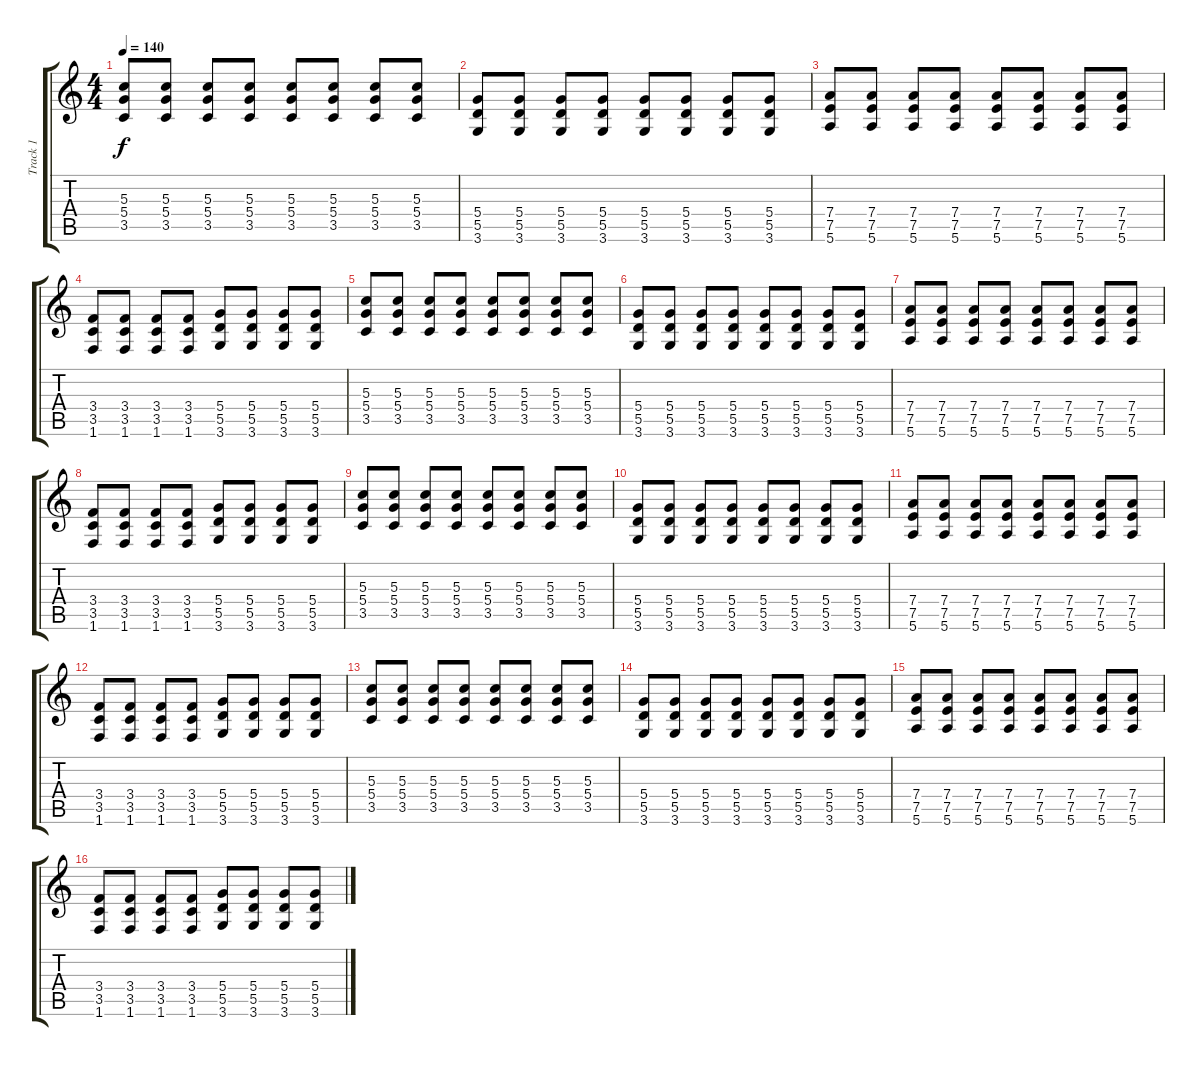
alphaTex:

\track ("Track 1" "Track 1") {instrument electricguitarjazz}
\staff {score tabs}
\tuning (E4 B3 G3 D3 A2 E2) {hide}
\ts (4 4)
\tempo 140
\clef g2
\ks c
(5.3 5.4 3.5).8{dy f instrument electricguitarclean} (5.3 5.4 3.5).8 (5.3 5.4 3.5).8 (5.3 5.4 3.5).8 (5.3 5.4 3.5).8 (5.3 5.4 3.5).8 (5.3 5.4 3.5).8 (5.3 5.4 3.5).8 |
(5.4 5.5 3.6).8 (5.4 5.5 3.6).8 (5.4 5.5 3.6).8 (5.4 5.5 3.6).8 (5.4 5.5 3.6).8 (5.4 5.5 3.6).8 (5.4 5.5 3.6).8 (5.4 5.5 3.6).8 |
(7.4 7.5 5.6).8 (7.4 7.5 5.6).8 (7.4 7.5 5.6).8 (7.4 7.5 5.6).8 (7.4 7.5 5.6).8 (7.4 7.5 5.6).8 (7.4 7.5 5.6).8 (7.4 7.5 5.6).8 |
(3.4 3.5 1.6).8 (3.4 3.5 1.6).8 (3.4 3.5 1.6).8 (3.4 3.5 1.6).8 (5.4 5.5 3.6).8 (5.4 5.5 3.6).8 (5.4 5.5 3.6).8 (5.4 5.5 3.6).8 |
(5.3 5.4 3.5).8 (5.3 5.4 3.5).8 (5.3 5.4 3.5).8 (5.3 5.4 3.5).8 (5.3 5.4 3.5).8 (5.3 5.4 3.5).8 (5.3 5.4 3.5).8 (5.3 5.4 3.5).8 |
(5.4 5.5 3.6).8 (5.4 5.5 3.6).8 (5.4 5.5 3.6).8 (5.4 5.5 3.6).8 (5.4 5.5 3.6).8 (5.4 5.5 3.6).8 (5.4 5.5 3.6).8 (5.4 5.5 3.6).8 |
(7.4 7.5 5.6).8 (7.4 7.5 5.6).8 (7.4 7.5 5.6).8 (7.4 7.5 5.6).8 (7.4 7.5 5.6).8 (7.4 7.5 5.6).8 (7.4 7.5 5.6).8 (7.4 7.5 5.6).8 |
(3.4 3.5 1.6).8 (3.4 3.5 1.6).8 (3.4 3.5 1.6).8 (3.4 3.5 1.6).8 (5.4 5.5 3.6).8 (5.4 5.5 3.6).8 (5.4 5.5 3.6).8 (5.4 5.5 3.6).8 |
(5.3 5.4 3.5).8 (5.3 5.4 3.5).8 (5.3 5.4 3.5).8 (5.3 5.4 3.5).8 (5.3 5.4 3.5).8 (5.3 5.4 3.5).8 (5.3 5.4 3.5).8 (5.3 5.4 3.5).8 |
(5.4 5.5 3.6).8 (5.4 5.5 3.6).8 (5.4 5.5 3.6).8 (5.4 5.5 3.6).8 (5.4 5.5 3.6).8 (5.4 5.5 3.6).8 (5.4 5.5 3.6).8 (5.4 5.5 3.6).8 |
(7.4 7.5 5.6).8 (7.4 7.5 5.6).8 (7.4 7.5 5.6).8 (7.4 7.5 5.6).8 (7.4 7.5 5.6).8 (7.4 7.5 5.6).8 (7.4 7.5 5.6).8 (7.4 7.5 5.6).8 |
(3.4 3.5 1.6).8 (3.4 3.5 1.6).8 (3.4 3.5 1.6).8 (3.4 3.5 1.6).8 (5.4 5.5 3.6).8 (5.4 5.5 3.6).8 (5.4 5.5 3.6).8 (5.4 5.5 3.6).8 |
(5.3 5.4 3.5).8 (5.3 5.4 3.5).8 (5.3 5.4 3.5).8 (5.3 5.4 3.5).8 (5.3 5.4 3.5).8 (5.3 5.4 3.5).8 (5.3 5.4 3.5).8 (5.3 5.4 3.5).8 |
(5.4 5.5 3.6).8 (5.4 5.5 3.6).8 (5.4 5.5 3.6).8 (5.4 5.5 3.6).8 (5.4 5.5 3.6).8 (5.4 5.5 3.6).8 (5.4 5.5 3.6).8 (5.4 5.5 3.6).8 |
(7.4 7.5 5.6).8 (7.4 7.5 5.6).8 (7.4 7.5 5.6).8 (7.4 7.5 5.6).8 (7.4 7.5 5.6).8 (7.4 7.5 5.6).8 (7.4 7.5 5.6).8 (7.4 7.5 5.6).8 |
(3.4 3.5 1.6).8 (3.4 3.5 1.6).8 (3.4 3.5 1.6).8 (3.4 3.5 1.6).8 (5.4 5.5 3.6).8 (5.4 5.5 3.6).8 (5.4 5.5 3.6).8 (5.4 5.5 3.6).8
